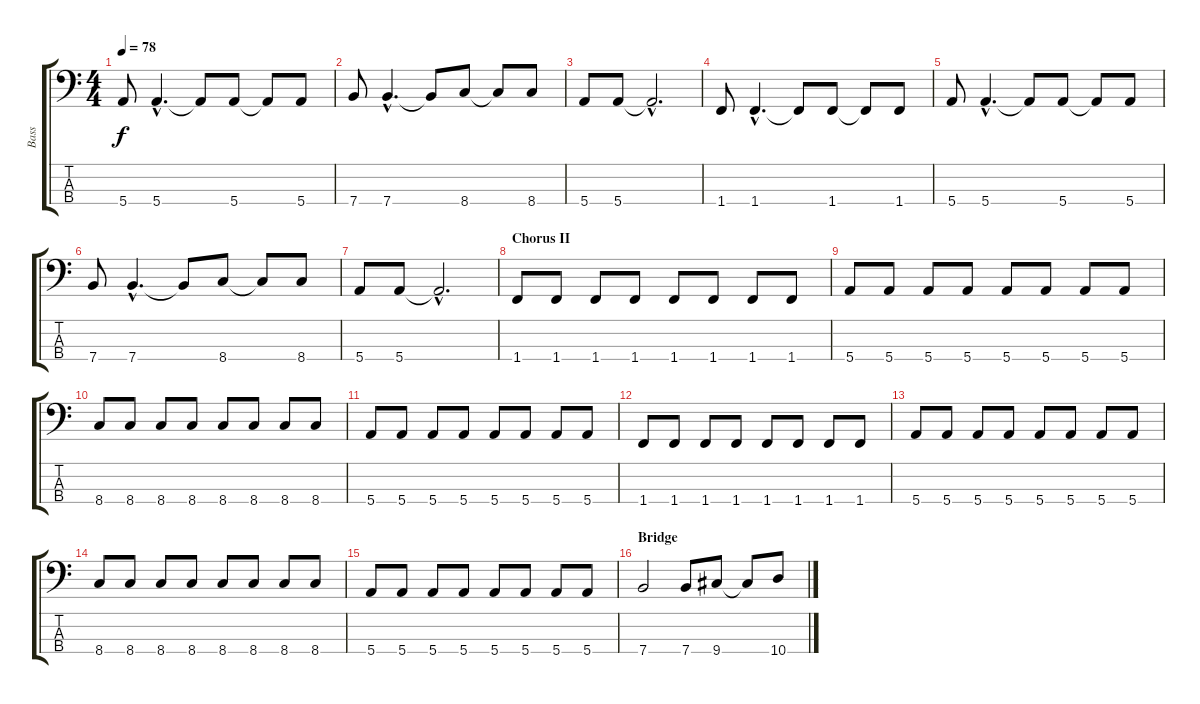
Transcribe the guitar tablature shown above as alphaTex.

\track ("Bass" "Bass") {instrument electricbassfinger}
\staff {score tabs}
\tuning (G2 D2 A1 E1) {hide}
\ts (4 4)
\tempo 78
\clef f4
\ks c
5.4.8{dy f} 5.4{hac}.4{d} 5.4{t}.8 5.4.8 5.4{t}.8 5.4.8 |
7.4.8 7.4{hac}.4{d} 7.4{t}.8 8.4.8 8.4{t}.8 8.4.8 |
5.4.8 5.4.8 5.4{hac t}.2{d} |
1.4.8 1.4{hac}.4{d} 1.4{t}.8 1.4.8 1.4{t}.8 1.4.8 |
5.4.8 5.4{hac}.4{d} 5.4{t}.8 5.4.8 5.4{t}.8 5.4.8 |
7.4.8 7.4{hac}.4{d} 7.4{t}.8 8.4.8 8.4{t}.8 8.4.8 |
5.4.8 5.4.8 5.4{hac t}.2{d} |
\section ("" "Chorus II")
1.4.8 1.4.8 1.4.8 1.4.8 1.4.8 1.4.8 1.4.8 1.4.8 |
5.4.8 5.4.8 5.4.8 5.4.8 5.4.8 5.4.8 5.4.8 5.4.8 |
8.4.8 8.4.8 8.4.8 8.4.8 8.4.8 8.4.8 8.4.8 8.4.8 |
5.4.8 5.4.8 5.4.8 5.4.8 5.4.8 5.4.8 5.4.8 5.4.8 |
1.4.8 1.4.8 1.4.8 1.4.8 1.4.8 1.4.8 1.4.8 1.4.8 |
5.4.8 5.4.8 5.4.8 5.4.8 5.4.8 5.4.8 5.4.8 5.4.8 |
8.4.8 8.4.8 8.4.8 8.4.8 8.4.8 8.4.8 8.4.8 8.4.8 |
5.4.8 5.4.8 5.4.8 5.4.8 5.4.8 5.4.8 5.4.8 5.4.8 |
\section ("" "Bridge")
7.4.2 7.4.8 9.4.8 9.4{t}.8 10.4.8
